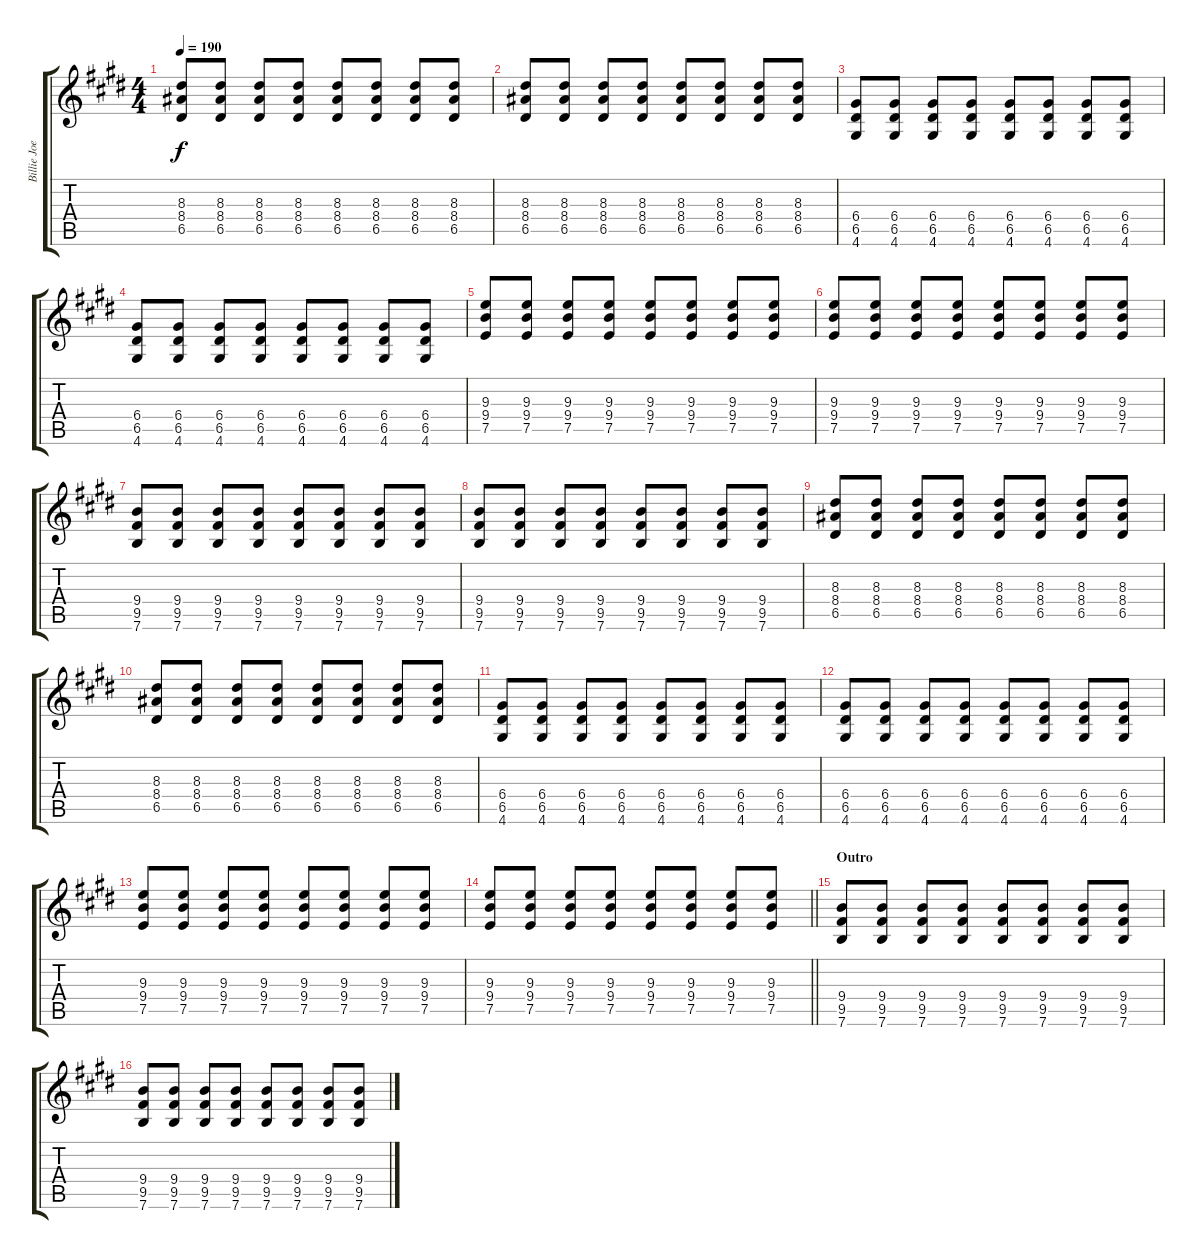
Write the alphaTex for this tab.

\track ("Billie Joe Armstrong (Rhthym Guitar)" "Billie Joe") {instrument overdrivenguitar}
\staff {score tabs}
\tuning (E4 B3 G3 D3 A2 E2) {hide}
\ts (4 4)
\tempo 190
\clef g2
\ks e
(8.3 8.4 6.5).8{dy f} (8.3 8.4 6.5).8 (8.3 8.4 6.5).8 (8.3 8.4 6.5).8 (8.3 8.4 6.5).8 (8.3 8.4 6.5).8 (8.3 8.4 6.5).8 (8.3 8.4 6.5).8 |
(8.3 8.4 6.5).8 (8.3 8.4 6.5).8 (8.3 8.4 6.5).8 (8.3 8.4 6.5).8 (8.3 8.4 6.5).8 (8.3 8.4 6.5).8 (8.3 8.4 6.5).8 (8.3 8.4 6.5).8 |
(6.4 6.5 4.6).8 (6.4 6.5 4.6).8 (6.4 6.5 4.6).8 (6.4 6.5 4.6).8 (6.4 6.5 4.6).8 (6.4 6.5 4.6).8 (6.4 6.5 4.6).8 (6.4 6.5 4.6).8 |
(6.4 6.5 4.6).8 (6.4 6.5 4.6).8 (6.4 6.5 4.6).8 (6.4 6.5 4.6).8 (6.4 6.5 4.6).8 (6.4 6.5 4.6).8 (6.4 6.5 4.6).8 (6.4 6.5 4.6).8 |
(9.3 9.4 7.5).8 (9.3 9.4 7.5).8 (9.3 9.4 7.5).8 (9.3 9.4 7.5).8 (9.3 9.4 7.5).8 (9.3 9.4 7.5).8 (9.3 9.4 7.5).8 (9.3 9.4 7.5).8 |
(9.3 9.4 7.5).8 (9.3 9.4 7.5).8 (9.3 9.4 7.5).8 (9.3 9.4 7.5).8 (9.3 9.4 7.5).8 (9.3 9.4 7.5).8 (9.3 9.4 7.5).8 (9.3 9.4 7.5).8 |
(9.4 9.5 7.6).8 (9.4 9.5 7.6).8 (9.4 9.5 7.6).8 (9.4 9.5 7.6).8 (9.4 9.5 7.6).8 (9.4 9.5 7.6).8 (9.4 9.5 7.6).8 (9.4 9.5 7.6).8 |
(9.4 9.5 7.6).8 (9.4 9.5 7.6).8 (9.4 9.5 7.6).8 (9.4 9.5 7.6).8 (9.4 9.5 7.6).8 (9.4 9.5 7.6).8 (9.4 9.5 7.6).8 (9.4 9.5 7.6).8 |
(8.3 8.4 6.5).8 (8.3 8.4 6.5).8 (8.3 8.4 6.5).8 (8.3 8.4 6.5).8 (8.3 8.4 6.5).8 (8.3 8.4 6.5).8 (8.3 8.4 6.5).8 (8.3 8.4 6.5).8 |
(8.3 8.4 6.5).8 (8.3 8.4 6.5).8 (8.3 8.4 6.5).8 (8.3 8.4 6.5).8 (8.3 8.4 6.5).8 (8.3 8.4 6.5).8 (8.3 8.4 6.5).8 (8.3 8.4 6.5).8 |
(6.4 6.5 4.6).8 (6.4 6.5 4.6).8 (6.4 6.5 4.6).8 (6.4 6.5 4.6).8 (6.4 6.5 4.6).8 (6.4 6.5 4.6).8 (6.4 6.5 4.6).8 (6.4 6.5 4.6).8 |
(6.4 6.5 4.6).8 (6.4 6.5 4.6).8 (6.4 6.5 4.6).8 (6.4 6.5 4.6).8 (6.4 6.5 4.6).8 (6.4 6.5 4.6).8 (6.4 6.5 4.6).8 (6.4 6.5 4.6).8 |
(9.3 9.4 7.5).8 (9.3 9.4 7.5).8 (9.3 9.4 7.5).8 (9.3 9.4 7.5).8 (9.3 9.4 7.5).8 (9.3 9.4 7.5).8 (9.3 9.4 7.5).8 (9.3 9.4 7.5).8 |
\barLineRight lightlight
(9.3 9.4 7.5).8 (9.3 9.4 7.5).8 (9.3 9.4 7.5).8 (9.3 9.4 7.5).8 (9.3 9.4 7.5).8 (9.3 9.4 7.5).8 (9.3 9.4 7.5).8 (9.3 9.4 7.5).8 |
\section ("" "Outro")
(9.4 9.5 7.6).8 (9.4 9.5 7.6).8 (9.4 9.5 7.6).8 (9.4 9.5 7.6).8 (9.4 9.5 7.6).8 (9.4 9.5 7.6).8 (9.4 9.5 7.6).8 (9.4 9.5 7.6).8 |
(9.4 9.5 7.6).8 (9.4 9.5 7.6).8 (9.4 9.5 7.6).8 (9.4 9.5 7.6).8 (9.4 9.5 7.6).8 (9.4 9.5 7.6).8 (9.4 9.5 7.6).8 (9.4 9.5 7.6).8
